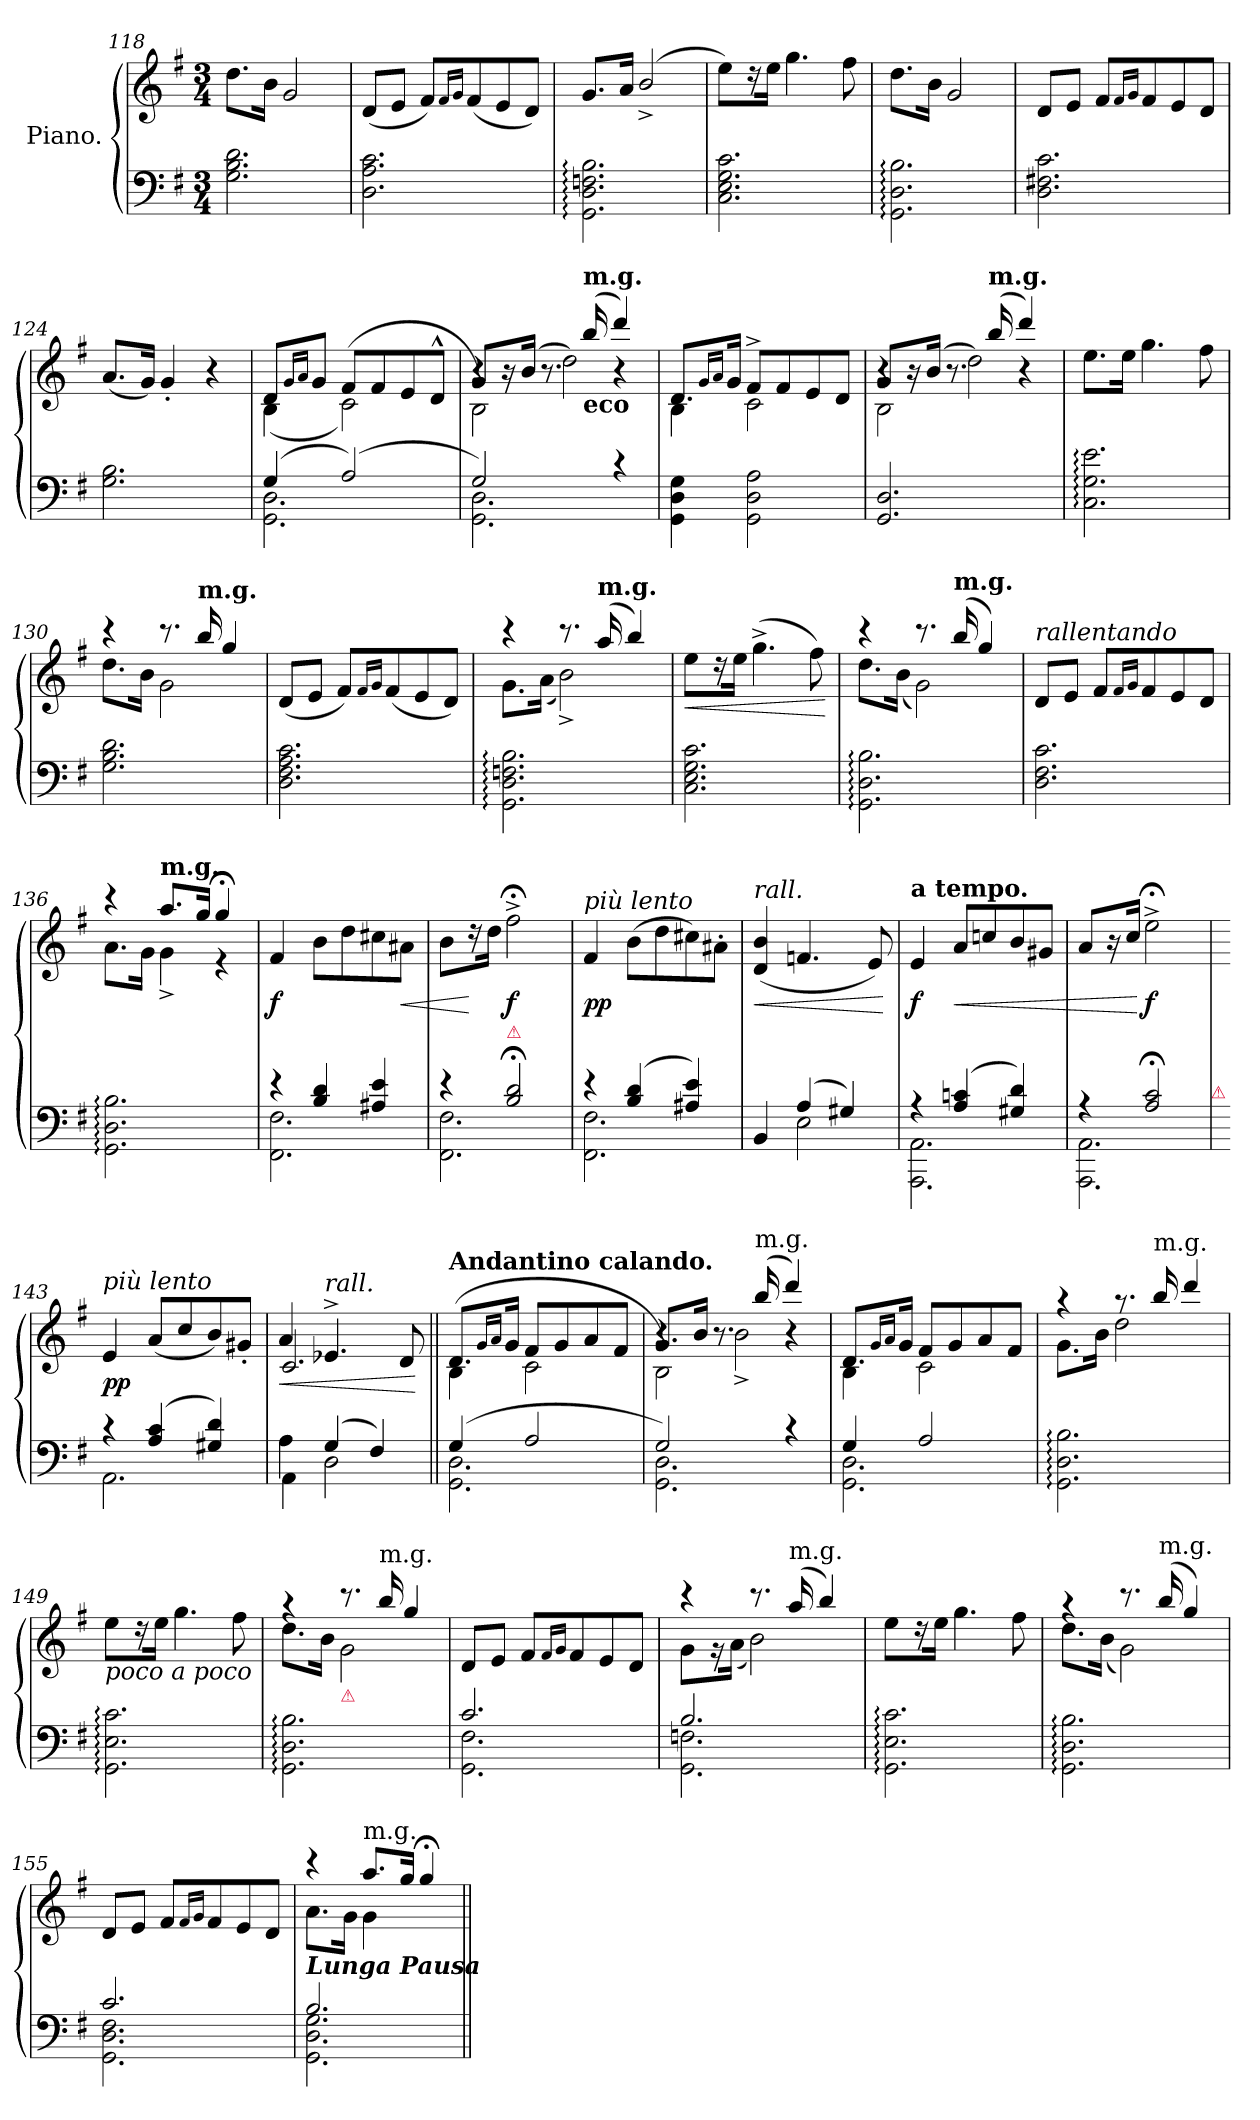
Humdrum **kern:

**kern	**kern	**dynam
*part2	*part1	*part1
*staff2	*staff1	*staff1
*I"Piano.	*I"Piano.	*
*clefF4	*clefG2	*
*k[f#]	*k[f#]	*
*M3/4	*M3/4	*
=118	=118	=118
2.G\ 2.B\ 2.d\	8.dd\L	.
.	16b\Jk	.
.	2g/	.
=119	=119	=119
2.D\ 2.A\ 2.c\	(<8d/L	.
.	8e/J	.
.	8f#/L)	.
.	16qqf#/LL	.
.	16qqg/JJ	.
.	(<8f#/	.
.	8e/	.
.	8d/J)	.
=120	=120	=120
2.GG:\ 2.D:\ 2.Fn:\ 2.B:\	8.g/L	.
.	16a/Jk	.
.	(>2b^>/	.
=121	=121	=121
2.C\ 2.E\ 2.G\ 2.c\	8ee\L)	.
.	16r	.
.	16ee\Jk	.
.	4.gg\	.
.	8ff#\	.
=122	=122	=122
2.GG:\ 2.D:\ 2.B:\	8.dd\L	.
.	16b\Jk	.
.	2g/	.
=123	=123	=123
2.D\ 2.F#X\ 2.c\	8d/L	.
.	8e/J	.
.	8f#/L	.
.	16qqf#/LL	.
.	16qqg/JJ	.
.	8f#/	.
.	8e/	.
.	8d/J	.
=124	=124	=124
2.G\ 2.B\	(<8.a/L	.
.	16g/Jk)	.
.	4g'</	.
.	4r	.
=125	=125	=125
*^	*^	*
(>4G/	2.GG\ 2.D\	8d/L	(<4B\	.
.	.	16qqg/LL	.	.
.	.	16qqa/JJ	.	.
.	.	8g/J	.	.
(>2A/)	.	8f#/L	(<2c\)	.
.	.	8f#/	.	.
.	.	8e/	.	.
.	.	8d^^>/J	.	.
=126	=126	=126	=126	=126
*	*	*	*^	*
2G/)	2.GG\ 2.D\	4r	8g/L	2B\)	.
.	.	.	16r	.	.
.	.	.	(<16b/Jk	.	.
.	.	8.r	2dd\)	.	.
!	!	!LO:TX:b:B:t=eco	!	!	!
!	!	!LO:TX:a:B:t=m.g.	!	!	!
.	.	(>16bb/	.	.	.
4r	.	4ddd/)	.	4r	.
*v	*v	*	*	*	*
*	*	*v	*v	*
=127	=127	=127	=127
4GG\ 4D\ 4G\	8.d/L	4B\	.
.	16qqg/LL	.	.
.	16qqa/JJ	.	.
.	16g/Jk	.	.
2GG\ 2D\ 2A\	8f#^>/L	2c\	.
.	8f#/	.	.
.	8e/	.	.
.	8d/J	.	.
=128	=128	=128	=128
*	*	*^	*
2.GG/ 2.D/	4r	8g/L	2B\	.
.	.	16r	.	.
.	.	(<16b/Jk	.	.
.	8.r	2dd\)	.	.
!	!LO:TX:a:B:t=m.g.	!	!	!
.	(>16bb/	.	.	.
.	4ddd/)	.	4r	.
*	*v	*v	*v	*
=129	=129	=129
2.C:\ 2.G:\ 2.e:\	8.ee\L	.
.	16ee\Jk	.
.	4.gg\	.
.	8ff#\	.
=130	=130	=130
*	*^	*
2.G\ 2.B\ 2.d\	4r	8.dd\L	.
.	.	16b\Jk	.
.	8.r	2g\	.
!	!LO:TX:a:B:t=m.g.	!	!
.	16bb/	.	.
.	4gg/	.	.
*	*v	*v	*
=131	=131	=131
2.D\ 2.F#\ 2.A\ 2.c\	(<8d/L	.
.	8e/J	.
.	8f#/L)	.
.	16qqf#/LL	.
.	16qqg/JJ	.
.	(<8f#/	.
.	8e/	.
.	8d/J)	.
=132	=132	=132
*	*^	*
2.GG:\ 2.D:\ 2.Fn:\ 2.B:\	4r	8.g\L	.
.	.	(>16a\Jk	.
.	8.r	2b^<\)	.
!	!LO:TX:a:B:t=m.g.	!	!
.	(>16aa/	.	.
.	4bb/)	.	.
*	*v	*v	*
=133	=133	=133
!	!	!LO:HP:b
2.C\ 2.E\ 2.G\ 2.c\	8ee\L	<
.	16r	.
.	16ee\Jk	.
.	(>4.gg^>\	.
.	8ff#\)	.
.	.	[
=134	=134	=134
*	*^	*
2.GG:\ 2.D:\ 2.B:\	4r	8.dd\L	.
.	.	(>16b\Jk	.
.	8.r	2g\)	.
!	!LO:TX:a:B:t=m.g.	!	!
.	(>16bb/	.	.
.	4gg/)	.	.
*	*v	*v	*
=135	=135	=135
!	!LO:TX:a:i:t=rallentando	!
2.D\ 2.F#\ 2.c\	8d/L	.
.	8e/J	.
.	8f#/L	.
.	16qqf#/LL	.
.	16qqg/JJ	.
.	8f#/	.
.	8e/	.
.	8d/J	.
=136	=136	=136
*	*^	*
2.GG:\ 2.D:\ 2.B:\	4r	8.a\L	.
.	.	16g\Jk	.
!	!LO:TX:a:B:t=m.g.	!	!
.	8.aa/L	4g^>\	.
.	16gg/Jk	.	.
.	4gg;</	4r	.
=137	=137	=137	=137
*^	*	*	*
!	!	!LO:TX:a:B:t=Animato.	!	!
*	*	*v	*v	*
4r	2.FF#\ 2.F#\	4f#/	f
4B/ 4d/	.	8b\L	.
.	.	8dd\	.
4A#X/ 4e/	.	8cc#X\	.
!	!	!	!LO:HP:b
.	.	8a#X\J	<
=138	=138	=138	=138
4r	2.FF#\ 2.F#\	8b\L	.
.	.	16r	[
.	.	16dd\Jk	.
!LO:TX:a:color=crimson:t=⚠	!	!	!
2B;</ 2d;</	.	2ff#;<^>\	f
=139	=139	=139	=139
!	!	!LO:TX:a:i:t=più lento	!
4r	2.FF#\ 2.F#\	4f#/	pp
(>4B/ 4d/	.	(>8b\L	.
.	.	8dd\	.
4A#X/ 4e/)	.	8cc#X\)	.
.	.	8a#X'>\J	.
=140	=140	=140	=140
!	!	!LO:TX:a:i:t=rall.	!
!	!	!	!LO:HP:b
4BB/	4ryy	(<4d/ 4b/	<
(>4A/	2E\	4.fn/	.
4G#X/)	.	.	.
.	.	8e/)	.
*v	*v	*	*
.	.	[
=141	=141	=141
*^	*	*
!	!	!LO:TX:a:B:t=a tempo.	!
4r	2.AAA\ 2.AA\	4e/	f
!	!	!	!LO:HP:b
(>4A/ 4cn/	.	8a/L	<
.	.	8ccn/	.
4G#X/ 4d/)	.	8b/	.
.	.	8g#X/J	.
=142	=142	=142	=142
4r	2.AAA\ 2.AA\	8a/L	.
.	.	16r	.
.	.	16cc/Jk	.
2A;</ 2c;</	.	2ee;<^>\	[ f
!LO:TX:a:color=crimson:t=⚠	!	!	!
=143	=143	=143	=143
!	!	!LO:TX:a:i:t=più lento	!
4r	2.AA\	4e/	pp
(>4A/ 4c/	.	(<8a/L	.
.	.	8cc/	.
4G#X/ 4d/)	.	8b/)	.
.	.	8g#X'</J	.
=144	=144	=144	=144
*	*	*^	*
!	!	!	!	!LO:HP:b
4A\	4AA\	4a/	2.c/	<
!	!	!LO:TX:a:i:t=rall.	!	!
(>4G/	2D\	4.e-X^</	.	.
4F#/)	.	.	.	.
.	.	8d/	.	.
*v	*v	*	*	*
*	*v	*v	*
.	.	[
=145||	=145||	=145||
*^	*^	*
!	!	!LO:TX:a:B:t=Andantino calando.	!	!
(>4G/	2.GG\ 2.D\	8.d/L	(<4B\	.
.	.	16qqg/LL	.	.
.	.	16qqa/JJ	.	.
.	.	16g/Jk	.	.
2A/	.	8f#/L	2c\	.
.	.	8g/	.	.
.	.	8a/	.	.
.	.	8f#/J	.	.
=146	=146	=146	=146	=146
*	*	*	*^	*
2G/)	2.GG\ 2.D\	4r	8.g/L	2B\)	.
.	.	.	16b/Jk	.	.
.	.	8.r	2b^<\	.	.
!	!	!LO:TX:a:t=m.g.	!	!	!
.	.	(>16bb/	.	.	.
4r	.	4ddd/)	.	4r	.
*	*	*	*v	*v	*
=147	=147	=147	=147	=147
4G/	2.GG\ 2.D\	8.d/L	4B\	.
.	.	16qqg/LL	.	.
.	.	16qqa/JJ	.	.
.	.	16g/Jk	.	.
2A/	.	8f#/L	2c\	.
.	.	8g/	.	.
.	.	8a/	.	.
.	.	8f#/J	.	.
*v	*v	*	*	*
=148	=148	=148	=148
2.GG:\ 2.D:\ 2.B:\	4r	8.g\L	.
.	.	16b\Jk	.
.	8.r	2dd\	.
!	!LO:TX:a:t=m.g.	!	!
.	16bb/	.	.
.	4ddd/	.	.
*	*v	*v	*
=149	=149	=149
!	!LO:TX:b:i:t=poco a poco	!
2.GG:\ 2.E:\ 2.c:\	8ee\L	.
.	16r	.
.	16ee\Jk	.
.	4.gg\	.
.	8ff#\	.
=150	=150	=150
*	*^	*
2.GG:\ 2.D:\ 2.B:\	4raa	8.dd\L	.
.	.	16b\Jk	.
!	!LO:TX:b:i:color=crimson:t=⚠	!	!
.	8.r	2g\	.
!	!LO:TX:a:t=m.g.	!	!
.	16bb/	.	.
.	4gg/	.	.
*	*v	*v	*
=151	=151	=151
*^	*	*
2.c/	2.GG\ 2.F#\	8d/L	.
.	.	8e/J	.
.	.	8f#/L	.
.	.	16qqf#/LL	.
.	.	16qqg/JJ	.
.	.	8f#/	.
.	.	8e/	.
.	.	8d/J	.
=152	=152	=152	=152
*	*	*^	*
2.B/	2.GG\ 2.Fn\	4r	8g\L	.
.	.	.	16r	.
.	.	.	(>16a\Jk	.
.	.	8.r	2b\)	.
!	!	!LO:TX:a:t=m.g.	!	!
.	.	(>16aa/	.	.
.	.	4bb/)	.	.
*v	*v	*	*	*
*	*v	*v	*
=153	=153	=153
2.GG:\ 2.E:\ 2.c:\	8ee\L	.
.	16r	.
.	16ee\Jk	.
.	4.gg\	.
.	8ff#\	.
=154	=154	=154
*	*^	*
2.GG:\ 2.D:\ 2.B:\	4raa	8.dd\L	.
.	.	(>16b\Jk	.
.	8.r	2g\)	.
!	!LO:TX:a:t=m.g.	!	!
.	(>16bb/	.	.
.	4gg/)	.	.
*	*v	*v	*
=155	=155	=155
*^	*	*
2.c/	2.GG\ 2.D\ 2.F#\	8d/L	.
.	.	8e/J	.
.	.	8f#/L	.
.	.	16qqf#/LL	.
.	.	16qqg/JJ	.
.	.	8f#/	.
.	.	8e/	.
.	.	8d/J	.
=156	=156	=156	=156
*	*	*^	*
!	!	!LO:TX:b:Bi:t=Lunga Pausa	!	!
2.B/	2.GG\ 2.D\ 2.G\	4r	8.a\L	.
.	.	.	16g\Jk	.
!	!	!LO:TX:a:t=m.g.	!	!
.	.	8.aa/L	4g\	.
.	.	16gg/Jk	.	.
.	.	4gg;</	4ryy	.
*v	*v	*	*	*
*	*v	*v	*
=||	=||	=||
*-	*-	*-
